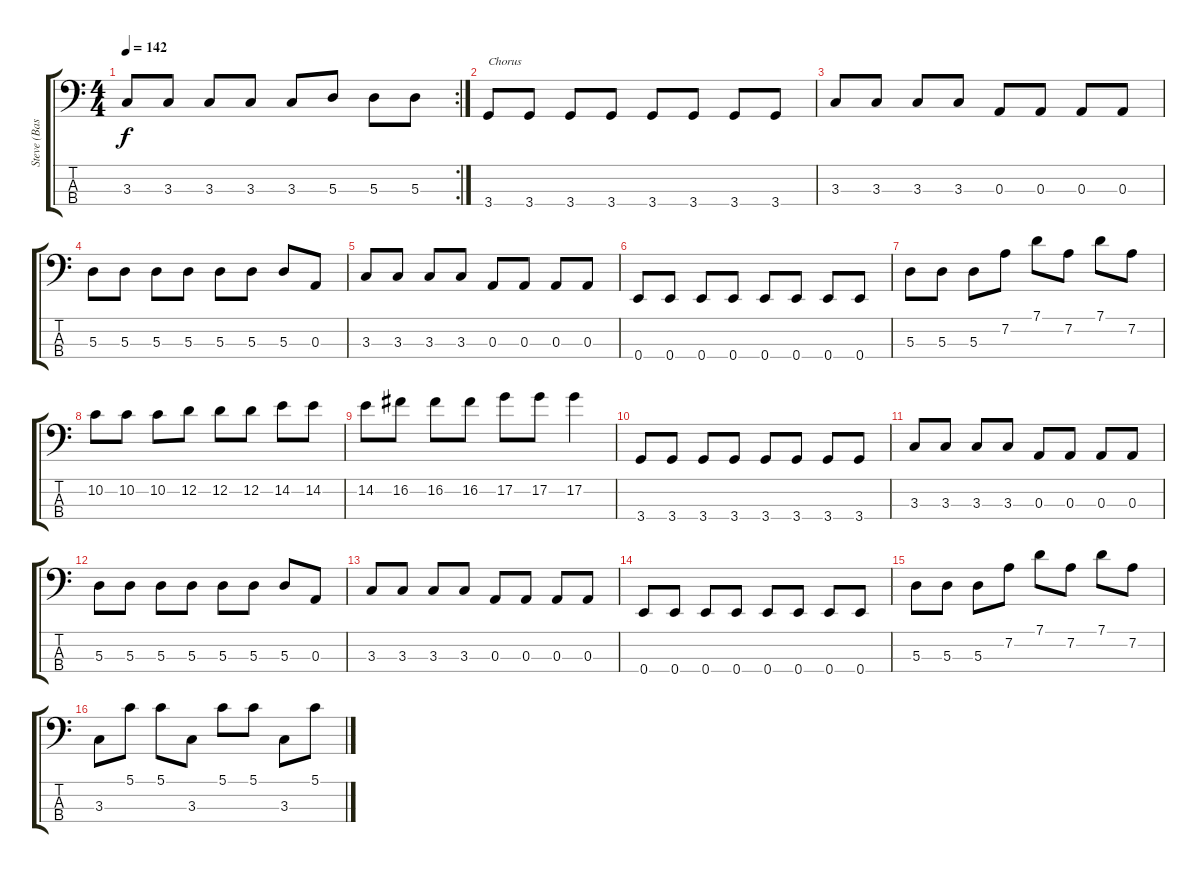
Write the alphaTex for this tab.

\track ("Steve (Bass)" "Steve (Bas") {instrument electricbasspick}
\staff {score tabs}
\tuning (G2 D2 A1 E1) {hide}
\rc 2
\ts (4 4)
\tempo 142
\clef f4
\ks c
3.3.8{dy f} 3.3.8 3.3.8 3.3.8 3.3.8 5.3.8 5.3.8 5.3.8 |
3.4.8{txt "Chorus"} 3.4.8 3.4.8 3.4.8 3.4.8 3.4.8 3.4.8 3.4.8 |
3.3.8 3.3.8 3.3.8 3.3.8 0.3.8 0.3.8 0.3.8 0.3.8 |
5.3.8 5.3.8 5.3.8 5.3.8 5.3.8 5.3.8 5.3.8 0.3.8 |
3.3.8 3.3.8 3.3.8 3.3.8 0.3.8 0.3.8 0.3.8 0.3.8 |
0.4.8 0.4.8 0.4.8 0.4.8 0.4.8 0.4.8 0.4.8 0.4.8 |
5.3.8 5.3.8 5.3.8 7.2.8 7.1.8 7.2.8 7.1.8 7.2.8 |
10.2.8 10.2.8 10.2.8 12.2.8 12.2.8 12.2.8 14.2.8 14.2.8 |
14.2.8 16.2.8 16.2.8 16.2.8 17.2.8 17.2.8 17.2.4 |
3.4.8 3.4.8 3.4.8 3.4.8 3.4.8 3.4.8 3.4.8 3.4.8 |
3.3.8 3.3.8 3.3.8 3.3.8 0.3.8 0.3.8 0.3.8 0.3.8 |
5.3.8 5.3.8 5.3.8 5.3.8 5.3.8 5.3.8 5.3.8 0.3.8 |
3.3.8 3.3.8 3.3.8 3.3.8 0.3.8 0.3.8 0.3.8 0.3.8 |
0.4.8 0.4.8 0.4.8 0.4.8 0.4.8 0.4.8 0.4.8 0.4.8 |
5.3.8 5.3.8 5.3.8 7.2.8 7.1.8 7.2.8 7.1.8 7.2.8 |
3.3.8 5.1.8 5.1.8 3.3.8 5.1.8 5.1.8 3.3.8 5.1.8
